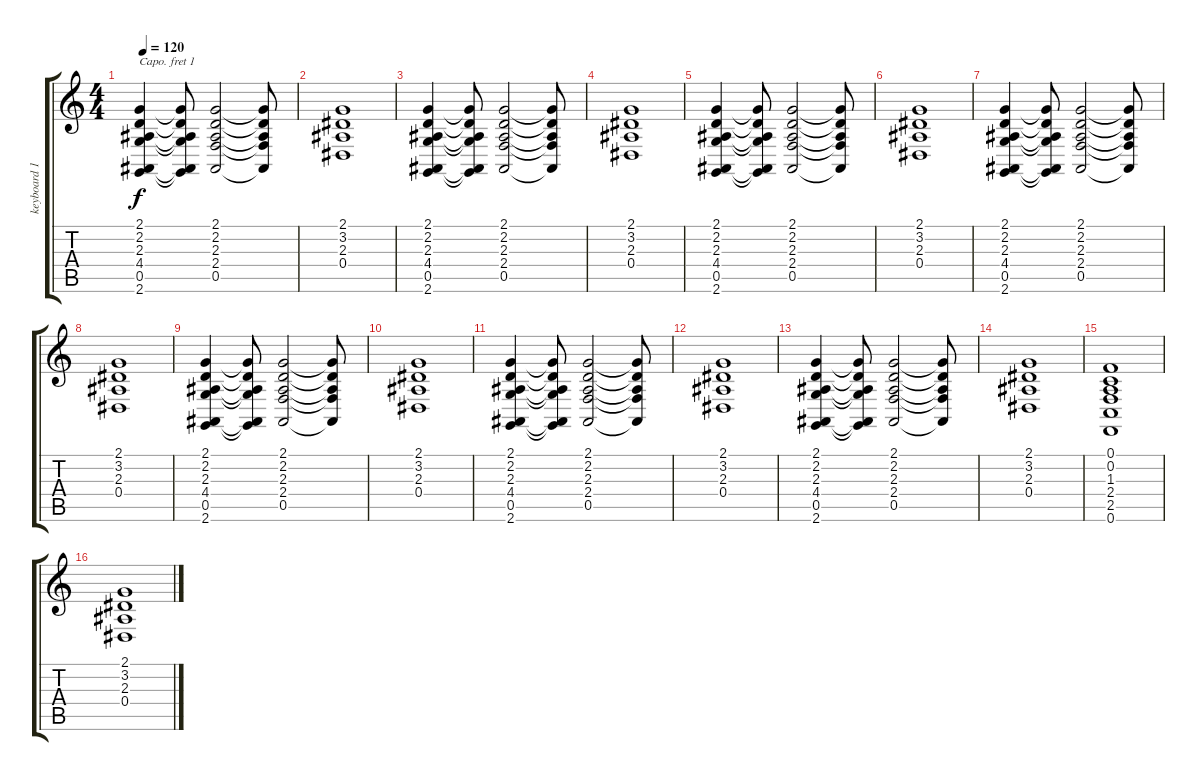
\track ("keyboard 1" "keyboard 1") {instrument pad2warm}
\staff {score tabs}
\capo 1
\tuning (E4 B3 G3 D3 A2 E2) {hide}
\ts (4 4)
\tempo 120
\clef g2
\ks c
(2.1 2.2 2.3 4.4 0.5 2.6).4{dy f} (2.1{t} 2.2{t} 2.3{t} 4.4{t} 0.5{t} 2.6{t}).8 (2.1 2.2 2.3 2.4 0.5).2 (2.1{t} 2.2{t} 2.3{t} 2.4{t} 0.5{t}).8 |
(2.1 3.2 2.3 0.4).1 |
(2.1 2.2 2.3 4.4 0.5 2.6).4 (2.1{t} 2.2{t} 2.3{t} 4.4{t} 0.5{t} 2.6{t}).8 (2.1 2.2 2.3 2.4 0.5).2 (2.1{t} 2.2{t} 2.3{t} 2.4{t} 0.5{t}).8 |
(2.1 3.2 2.3 0.4).1 |
(2.1 2.2 2.3 4.4 0.5 2.6).4 (2.1{t} 2.2{t} 2.3{t} 4.4{t} 0.5{t} 2.6{t}).8 (2.1 2.2 2.3 2.4 0.5).2 (2.1{t} 2.2{t} 2.3{t} 2.4{t} 0.5{t}).8 |
(2.1 3.2 2.3 0.4).1 |
(2.1 2.2 2.3 4.4 0.5 2.6).4 (2.1{t} 2.2{t} 2.3{t} 4.4{t} 0.5{t} 2.6{t}).8 (2.1 2.2 2.3 2.4 0.5).2 (2.1{t} 2.2{t} 2.3{t} 2.4{t} 0.5{t}).8 |
(2.1 3.2 2.3 0.4).1 |
(2.1 2.2 2.3 4.4 0.5 2.6).4 (2.1{t} 2.2{t} 2.3{t} 4.4{t} 0.5{t} 2.6{t}).8 (2.1 2.2 2.3 2.4 0.5).2 (2.1{t} 2.2{t} 2.3{t} 2.4{t} 0.5{t}).8 |
(2.1 3.2 2.3 0.4).1 |
(2.1 2.2 2.3 4.4 0.5 2.6).4 (2.1{t} 2.2{t} 2.3{t} 4.4{t} 0.5{t} 2.6{t}).8 (2.1 2.2 2.3 2.4 0.5).2 (2.1{t} 2.2{t} 2.3{t} 2.4{t} 0.5{t}).8 |
(2.1 3.2 2.3 0.4).1 |
(2.1 2.2 2.3 4.4 0.5 2.6).4 (2.1{t} 2.2{t} 2.3{t} 4.4{t} 0.5{t} 2.6{t}).8 (2.1 2.2 2.3 2.4 0.5).2 (2.1{t} 2.2{t} 2.3{t} 2.4{t} 0.5{t}).8 |
(2.1 3.2 2.3 0.4).1 |
(0.1 0.2 1.3 2.4 2.5 0.6).1 |
(2.1 3.2 2.3 0.4).1
